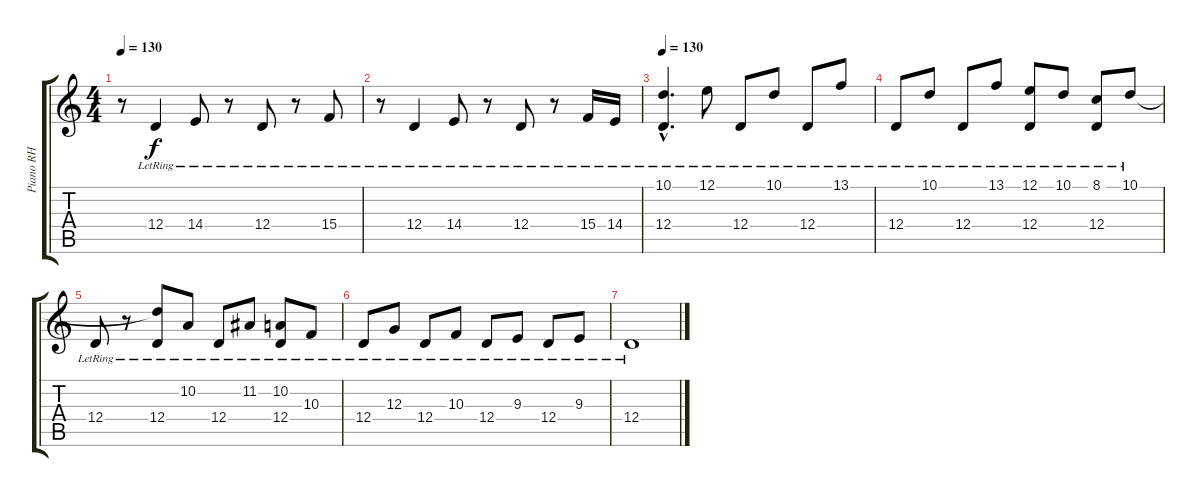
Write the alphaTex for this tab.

\track ("Piano RH" "Piano RH") {instrument acousticgrandpiano}
\staff {score tabs}
\tuning (E4 B3 G3 D3 A2 E2) {hide}
\ts (4 4)
\tempo 130
\clef g2
\ks c
r.8{dy f} 12.4{lr}.4 14.4{lr}.8 r.8 12.4{lr}.8 r.8 15.4{lr}.8 |
r.8 12.4{lr}.4 14.4{lr}.8 r.8 12.4{lr}.8 r.8 15.4{lr}.16 14.4{lr}.16 |
\tempo 130
(10.1{hac lr} 12.4{hac lr}).4{d} 12.1{lr}.8 12.4{lr}.8 10.1{lr}.8 12.4{lr}.8 13.1{lr}.8 |
12.4{lr}.8 10.1{lr}.8 12.4{lr}.8 13.1{lr}.8 (12.1{lr} 12.4{lr}).8 10.1{lr}.8 (8.1{lr} 12.4{lr}).8 10.1{lr}.8 |
12.4{lr}.8 r.8 (10.1{t} 12.4{lr}).8 10.2{lr}.8 12.4{lr}.8 11.2{lr}.8 (10.2{lr} 12.4{lr}).8 10.3{lr}.8 |
12.4{lr}.8 12.3{lr}.8 12.4{lr}.8 10.3{lr}.8 12.4{lr}.8 9.3{lr}.8 12.4{lr}.8 9.3{lr}.8 |
12.4{lr}.1
